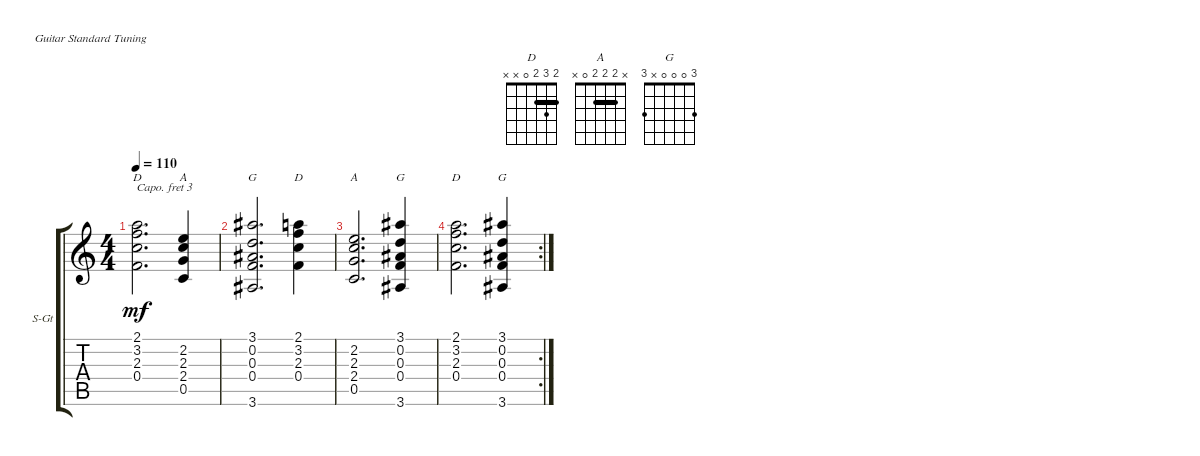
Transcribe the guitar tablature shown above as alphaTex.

\defaultSystemsLayout 4
\bracketExtendMode groupsimilarinstruments
\firstSystemTrackNameOrientation horizontal
\otherSystemsTrackNameOrientation horizontal
\track ("Steel Guitar" "S-Gt") {instrument acousticguitarsteel}
\staff {score tabs}
\capo 3
\tuning (E4 B3 G3 D3 A2 E2)
\chord ("D" 2 3 2 0 x x) {barre 2}
\chord ("A" x 2 2 2 0 x) {barre (2 2)}
\chord ("G" 3 0 0 0 x 3)
\ts (4 4)
\tempo 110
\clef g2
\ks c
(0.4 2.3 3.2 2.1).2{d ch "D" dy mf} (2.2 2.3 2.4 0.5).4{ch "A"} |
(3.6 0.4 0.3 0.2 3.1).2{d ch "G"} (0.4 2.3 3.2 2.1).4{ch "D"} |
(0.5 2.4 2.3 2.2).2{d ch "A"} (3.6 0.4 0.3 0.2 3.1).4{ch "G"} |
\rc 2
(0.4 2.3 3.2 2.1).2{d ch "D"} (3.6 0.4 0.3 0.2 3.1).4{ch "G"}
